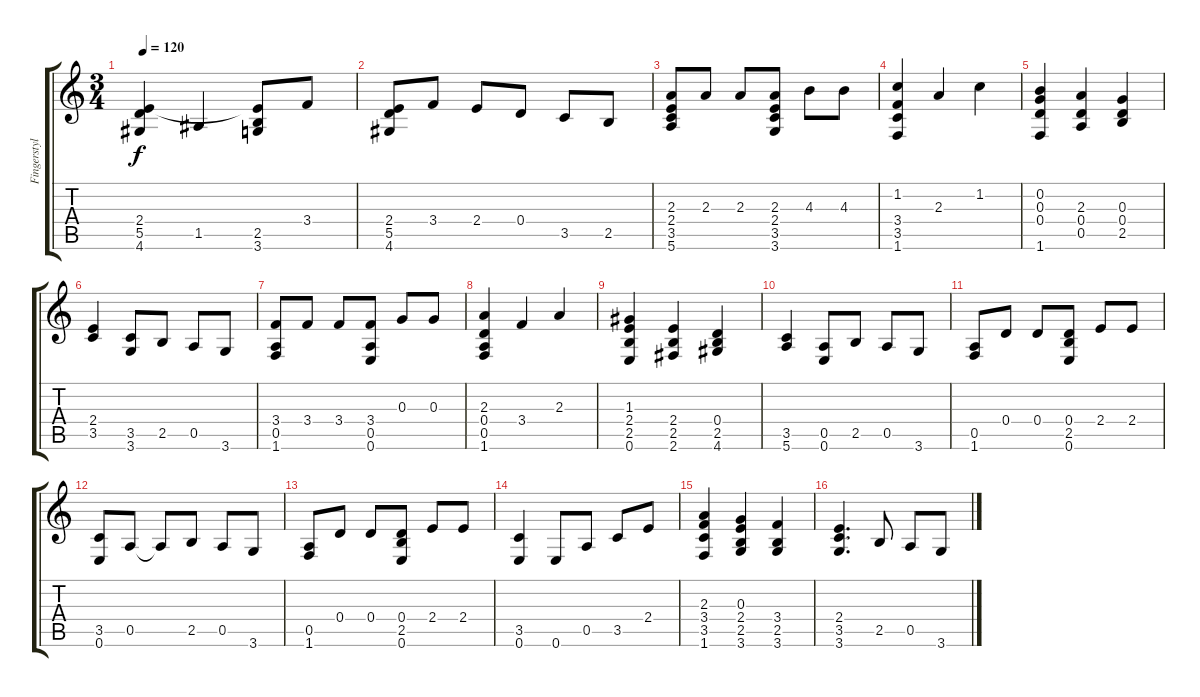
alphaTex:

\track ("Fingerstyle guitar" "Fingerstyl") {instrument acousticguitarsteel}
\staff {score tabs}
\tuning (E4 B3 G3 D3 A2 E2) {hide}
\ts (3 4)
\tempo 120
\clef g2
\ks aminor
(2.4 5.5 4.6).4{dy f} 1.5.4 (2.4{t} 2.5 3.6).8 3.4.8 |
(2.4 5.5 4.6).8 3.4.8 2.4.8 0.4.8 3.5.8 2.5.8 |
(2.3 2.4 3.5 5.6).8 2.3.8 2.3.8 (2.3 2.4 3.5 3.6).8 4.3.8 4.3.8 |
(1.2 3.4 3.5 1.6).4 2.3.4 1.2.4 |
(0.2 0.3 0.4 1.6).4 (2.3 0.4 0.5).4 (0.3 0.4 2.5).4 |
(2.4 3.5).4 (3.5 3.6).8 2.5.8 0.5.8 3.6.8 |
(3.4 0.5 1.6).8 3.4.8 3.4.8 (3.4 0.5 0.6).8 0.3.8 0.3.8 |
(2.3 0.4 0.5 1.6).4 3.4.4 2.3.4 |
(1.3 2.4 2.5 0.6).4 (2.4 2.5 2.6).4 (0.4 2.5 4.6).4 |
(3.5 5.6).4 (0.5 0.6).8 2.5.8 0.5.8 3.6.8 |
(0.5 1.6).8 0.4.8 0.4.8 (0.4 2.5 0.6).8 2.4.8 2.4.8 |
(3.5 0.6).8 0.5.8 0.5{t}.8 2.5.8 0.5.8 3.6.8 |
(0.5 1.6).8 0.4.8 0.4.8 (0.4 2.5 0.6).8 2.4.8 2.4.8 |
(3.5 0.6).4 0.6.8 0.5.8 3.5.8 2.4.8 |
(2.3 3.4 3.5 1.6).4 (0.3 2.4 2.5 3.6).4 (3.4 2.5 3.6).4 |
(2.4 3.5 3.6).4{d} 2.5.8 0.5.8 3.6.8
